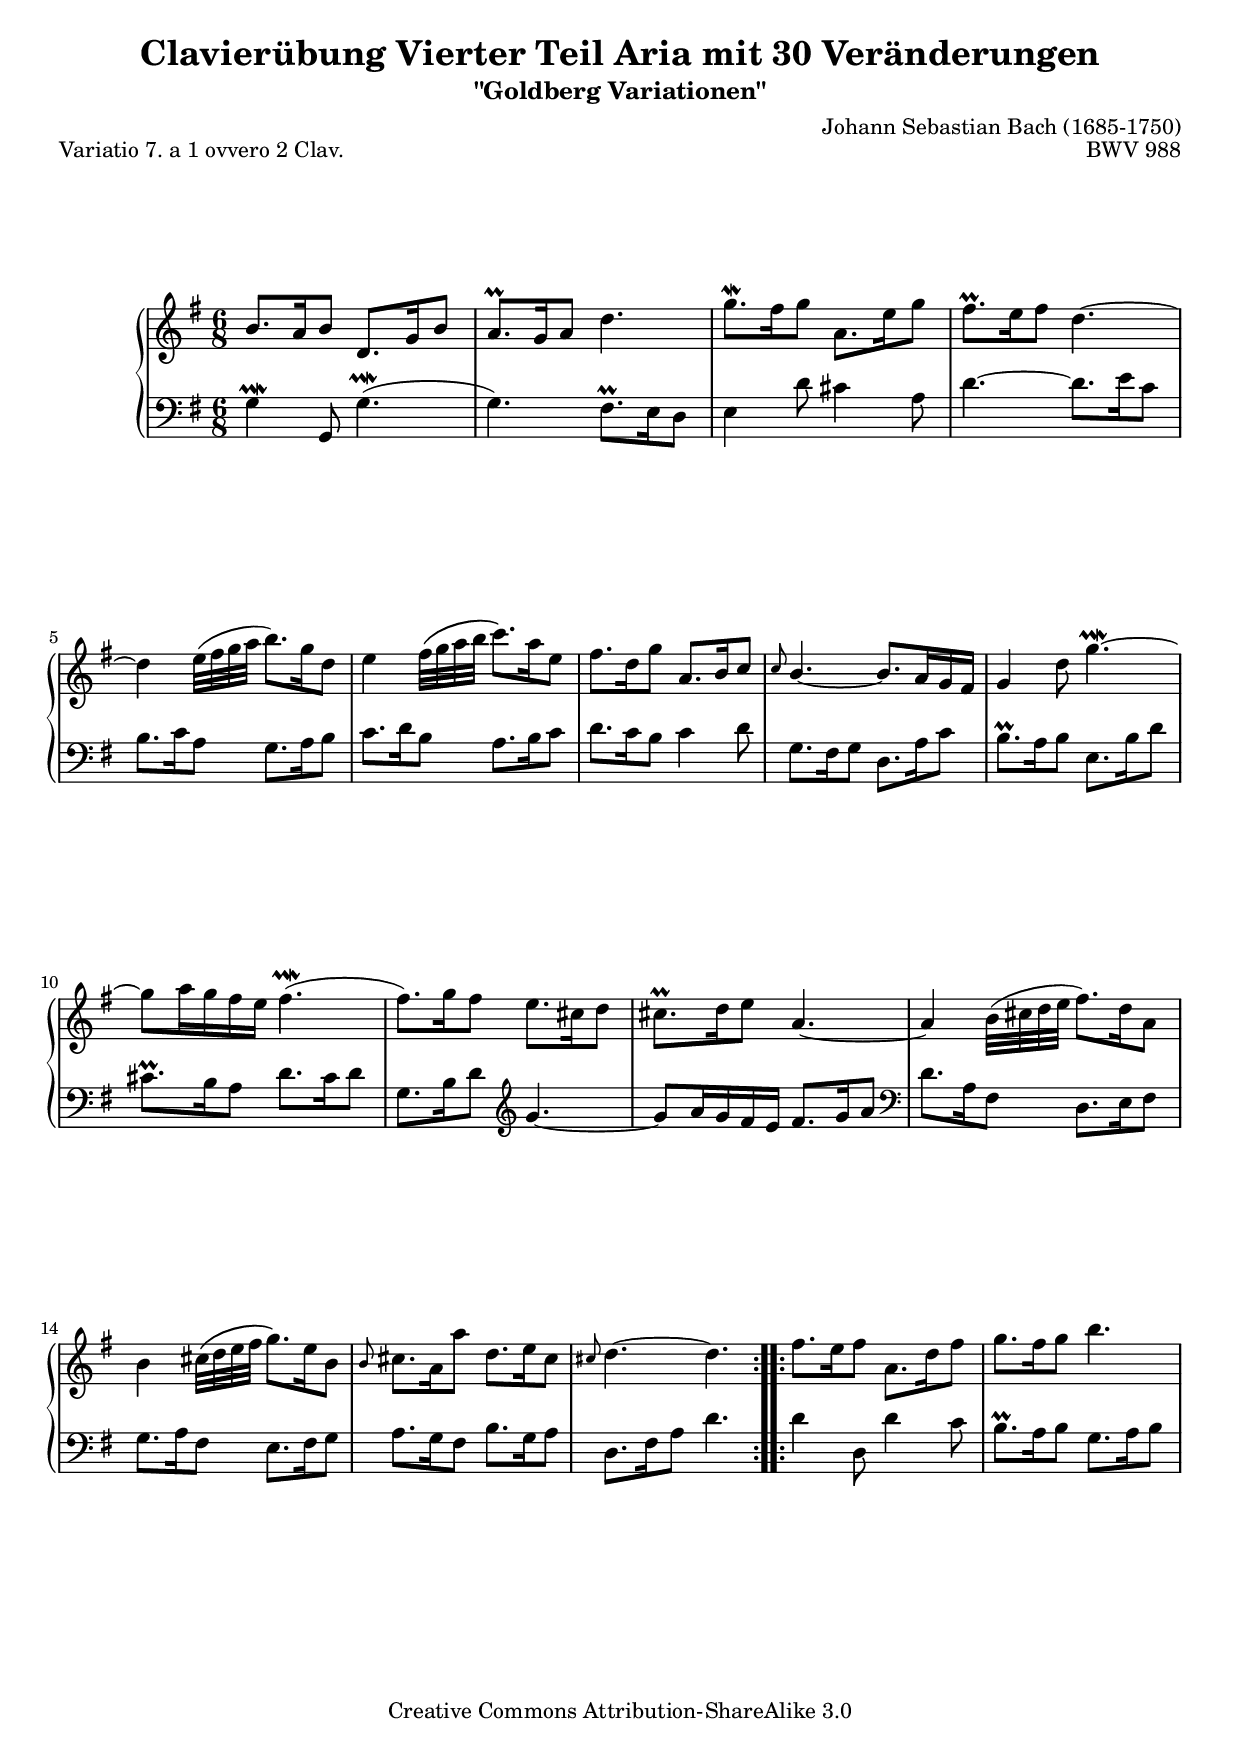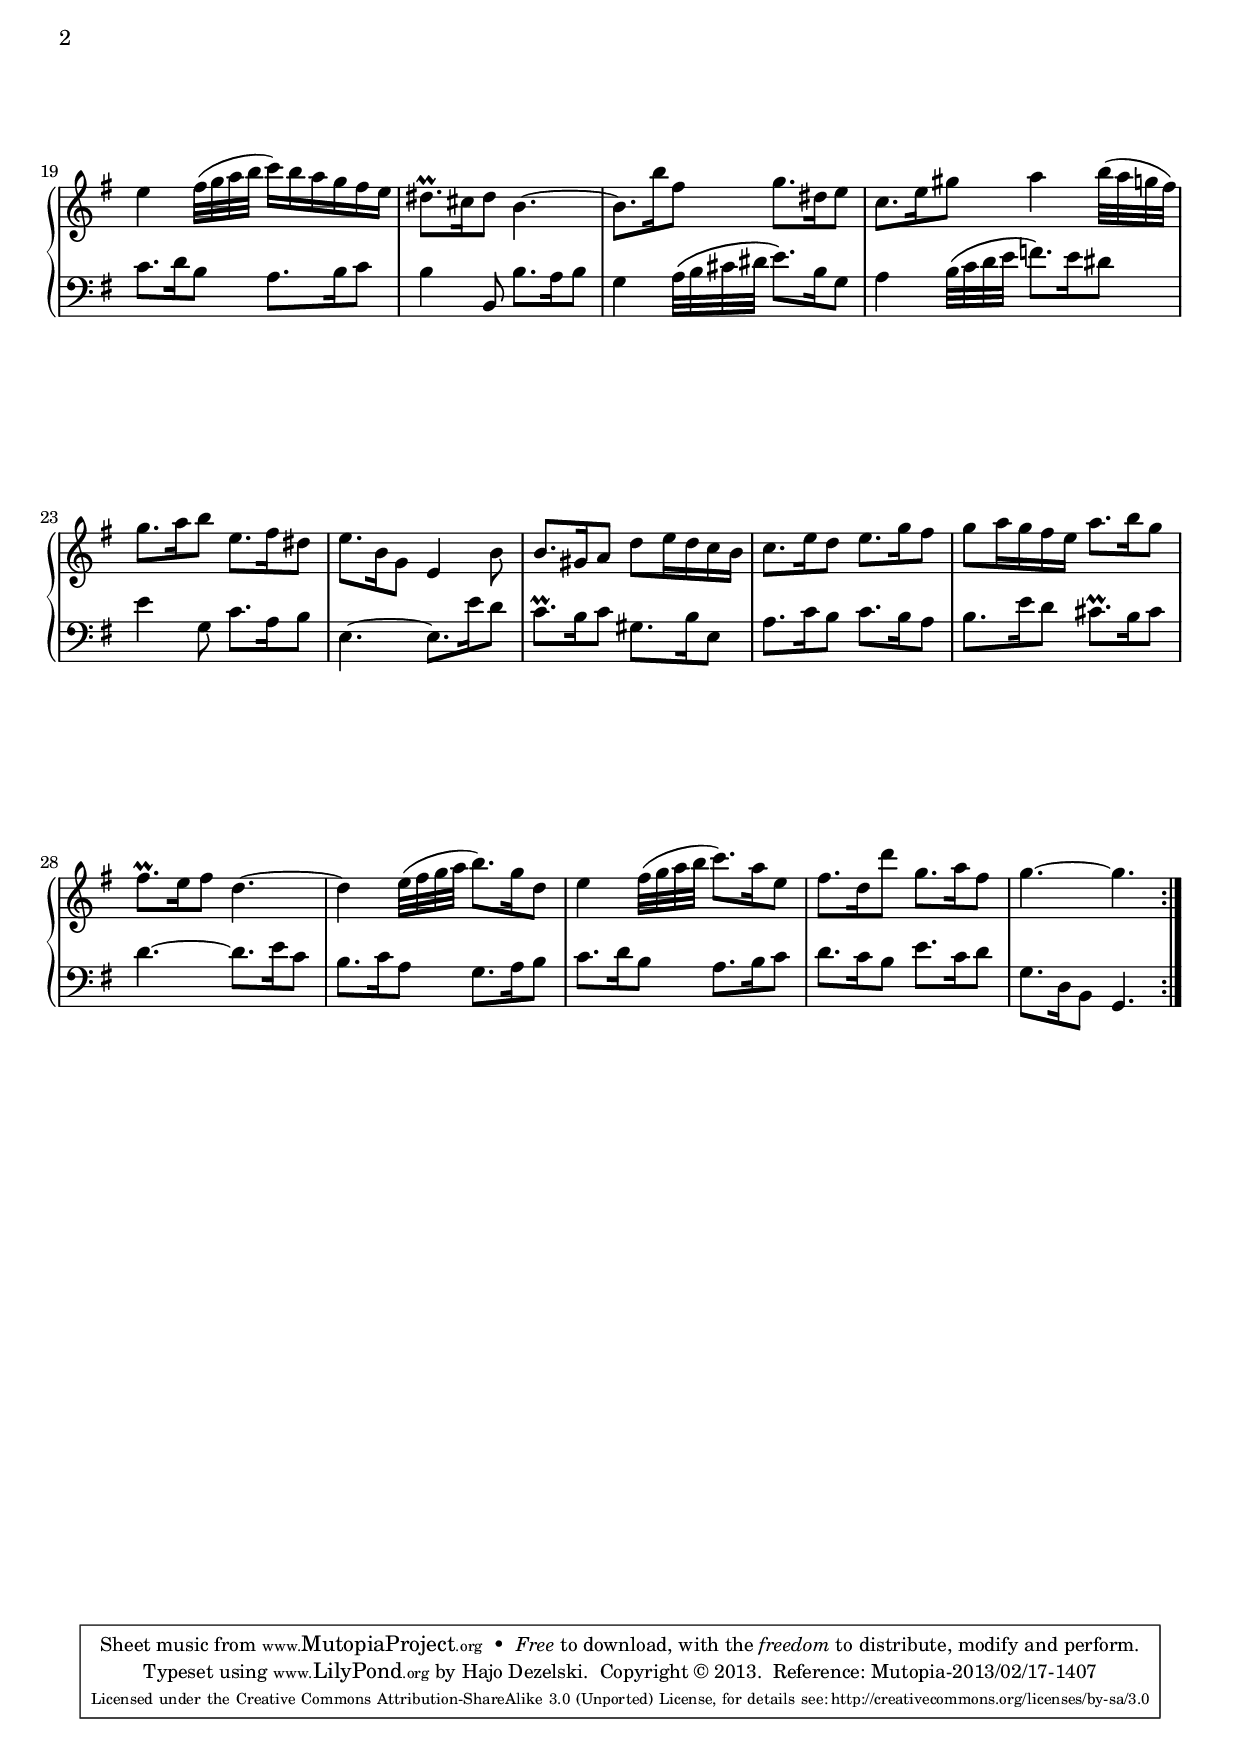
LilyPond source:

\version "2.16.1"

\paper {
    markup-system-spacing #'basic-distance = #19
    top-system-spacing #'basic-distance = #18
    system-system-spacing #'basic-distance = #26
    ragged-bottom = ##t
    ragged-last-bottom = ##t
}

% #(set-default-paper-size "a4")

#(set-global-staff-size 19)

\header {
        title = "Clavierübung Vierter Teil Aria mit 30 Veränderungen"
        subtitle = "\"Goldberg Variationen\""
        piece = "Variatio 7. a 1 ovvero 2 Clav."
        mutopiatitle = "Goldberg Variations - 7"
        composer = "Johann Sebastian Bach (1685-1750)"
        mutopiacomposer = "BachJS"
        opus = "BWV 988"
        date = "1741"
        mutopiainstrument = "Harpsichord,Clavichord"
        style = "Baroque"
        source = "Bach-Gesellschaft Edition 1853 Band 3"
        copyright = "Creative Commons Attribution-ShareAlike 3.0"
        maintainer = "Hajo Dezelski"
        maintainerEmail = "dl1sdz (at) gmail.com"
	
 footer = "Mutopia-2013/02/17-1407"
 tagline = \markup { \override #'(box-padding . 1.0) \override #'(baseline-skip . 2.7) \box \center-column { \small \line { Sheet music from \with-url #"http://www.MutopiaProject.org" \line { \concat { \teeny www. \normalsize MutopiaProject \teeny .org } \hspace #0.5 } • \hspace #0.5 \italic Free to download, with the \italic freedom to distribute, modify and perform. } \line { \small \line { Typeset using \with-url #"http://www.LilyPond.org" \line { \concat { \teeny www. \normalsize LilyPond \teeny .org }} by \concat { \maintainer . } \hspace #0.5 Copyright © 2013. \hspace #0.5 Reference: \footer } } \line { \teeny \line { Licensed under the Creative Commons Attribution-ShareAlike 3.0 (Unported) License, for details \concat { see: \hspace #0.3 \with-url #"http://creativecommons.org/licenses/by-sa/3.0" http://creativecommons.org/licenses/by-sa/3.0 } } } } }
}


soprano =   \relative b' {
    \repeat volta 2 { %begin repeated section
    b8. [ a16 b8 ] d,8. [ g16 b8 ] | % 1
    a8. \prall [ g16 a8 ] d4. | % 2
    g8. \mordent [ fis16 g8 ] a,8. [ e'16 g8 ] | % 3
    fis8. \prall [ e16 fis8 ] d4. ~ | % 4
    d4 e32 ([ fis g a ] b8. ) [ g16 d8 ] | % 5
    e4 fis32 [\( g a b ] c8. \) [ a16 e8 ] | % 6
    fis8. [ d16 g8 ] \stemUp a,8. [ b16 c8 ] | % 7
    \grace c8 b4.~ \stemNeutral b8. [ a16 g fis ] | % 8
    g4 d'8 g4. ~ \prallmordent | % 9
    g8 [ a16 g fis e ] fis4. ( \prallmordent | % 10
    fis8. ) [ g16 fis8 ] e8. [ cis16 d8 ] | % 11
    cis8. \prall [ d16 e8 ] a,4. ~ | % 12
    a4 b32 ( [ cis d e ] fis8. ) [ d16 a8 ] | % 13
    b4 cis32 \( [ d e fis ] g8. \) [ e16 b8 ] | % 14
    \grace b8 cis8. [ a16 a'8 ] d,8. [ e16 cis8 ] | % 15
    \grace cis d4. ~ d4. | % 16
    } %end of repeated section
  
    \repeat volta 2 { %begin repeated section
    fis8. [ e16 fis8 ] a,8. [ d16 fis8 ] | % 17
    g8. [ fis16 g8 ] b4. | % 18
    e,4 fis32 ( [ g a b ] c16 ) [ b a g fis e ] | % 19
    dis8. \prall [ cis16 dis8 ] b4. ~  | % 20
    b8. [ b'16 fis8 ] g8. [ dis16 e8 ] | % 21
    c8. [ e16 gis8 ] a4 b32 ( [ a  g fis  ) ]  | % 22
    g8. [ a16 b8 ] e,8. [ fis16 dis8 ] | % 23
    e8. [ b16 g8 ] e4 b'8 | % 24
    b8. [ gis16 a8 ] d8 [ e16 d c b ] | % 25
    c8. [ e16 d8 ] e8. [ g16 fis8 ] | % 26
    g8 [ a16 g fis e ] a8. [ b16 g8 ] | % 27
    fis8. \prall [ e16 fis8 ] d4. ~ | % 28
    d4 e32 ( [ fis g a ] b8.) [ g16 d8 ] | % 29
    e4 fis32 ( [ g a b ] c8. ) [ a16 e8 ] | % 30
    fis8. [ d16 d'8 ] g,8. [ a16 fis8 ] | % 31
    g4. ~ g4. | % 32
    } %end repeated section
}


%%
%% Bass Clef
%% 

bass = \relative g {
	\repeat volta 2 { %begin repeated section
    g4 \prallmordent g,8 g'4. ( \prallmordent | % 1
    g4. ) fis8. \prall [ e16 d8 ] | % 2
    e4 d'8 cis4 a8 | % 3
    d4. ~ d8. [ e16 c8 ] | % 4
    b8. [ c16 a8 ] g8. [ a16 b8 ] | % 5
    c8. [ d16 b8 ] a8. [ b16 c8 ] | % 6
    d8. [ c16 b8 ] c4 d8 | % 7
    g,8. [ fis16 g8 ] d8. [ a'16 c8 ] | % 8
    b8. \prall [ a16 b8 ] e,8. [ b'16 d8 ] | % 9
    cis8. \prall [ b16 a8 ] d8. [ cis16 d8 ] | % 10
    g,8. [ b16 d8 ] \clef "treble" g4. ~ | % 11
    g8 [ a16 g fis e ] fis8. [ g16 a8 ] \clef "bass" | % 12
    d,8. [ a16 fis8 ] d8. [ e16 fis8 ] | % 13
    g8. [ a16 fis8 ] e8. [ fis16 g8 ] | % 14
    a8. [ g16 fis8 ] b8. [ g16 a8 ] | % 15
    d,8. [ fis16 a8 ] d4. | % 16
 
    } %end of repeated section
  
    \repeat volta 2 { %begin repeated section
    d4 d,8 d'4 c8 | % 17
    b8. \prall [ a16 b8 ] g8. [ a16 b8 ] | % 18
    c8. [ d16 b8 ] a8. [ b16 c8 ] | % 19
    b4 b,8 b'8. [ a16 b8 ] | % 20
    g4 a32 \( [ b cis dis ] e8. \) [ b16 g8 ] | % 21
    a4 b32 \( [ c d e ] f8. \) [ e16 dis8 ] | % 22
    e4 g,8 c8. [ a16 b8 ] | % 23
    e,4. ~ e8. [ e'16 d8 ] | % 24
    c8. \prall [ b16 c8 ] gis8. [ b16 e,8 ] | % 25
    a8. [ c16 b8 ] c8. [ b16 a8 ] | % 26
    b8. [ e16 d8 ] cis8. \prall [ b16 cis8 ] | % 27
    d4. ~ d8. [ e16 c8 ] | % 28
    b8. [ c16 a8 ] g8. [ a16 b8 ] | % 29
    c8. [ d16 b8 ] a8. [ b16 c8 ] | % 30
    d8. [ c16 b8 ] e8. [ c16 d8 ] | % 31
    g,8. [ d16 b8 ] g4. | % 32
    } %end repeated section
}


%% Merge score - Piano staff

\score {
    \context PianoStaff <<
        \set PianoStaff.midiInstrument = "harpsichord"
        \new Staff = "upper" { \clef treble \key g \major \time 6/8 \soprano  }
        \new Staff = "lower"  { \clef bass \key g \major \time 6/8 \bass }
    >>
    \layout{  }
    \midi { }

}
